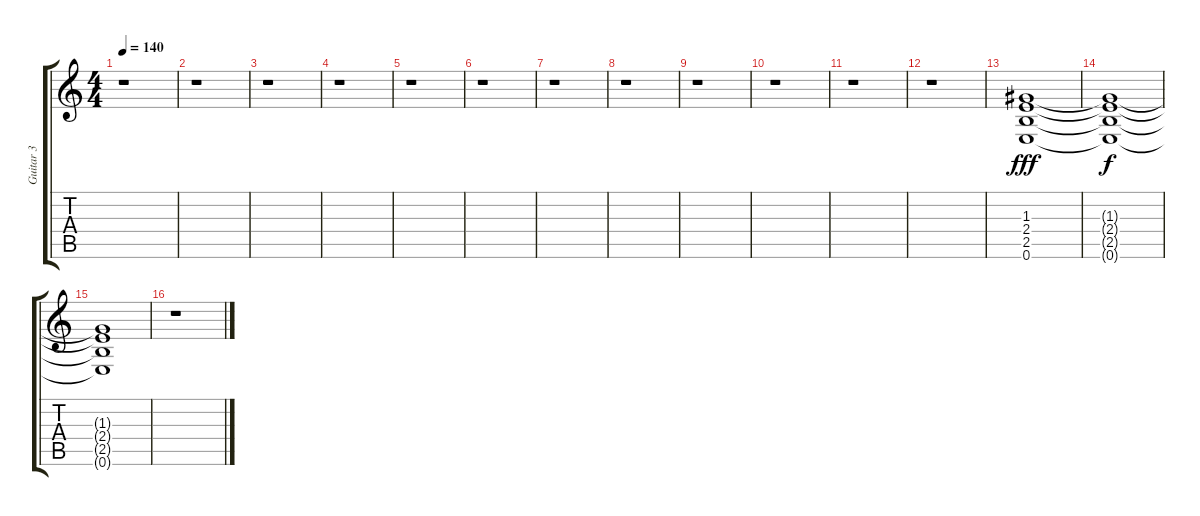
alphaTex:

\track ("Guitar 3" "Guitar 3") {instrument distortionguitar}
\staff {score tabs}
\tuning (E4 B3 G3 D3 A2 E2) {hide}
\ts (4 4)
\tempo 140
\clef g2
\ks c
r.1{dy f} |
r.1 |
r.1 |
r.1 |
r.1 |
r.1 |
r.1 |
r.1 |
r.1 |
r.1 |
r.1 |
r.1 |
(1.3 2.4 2.5 0.6).1{dy fff volume 10} |
(1.3{t} 2.4{t} 2.5{t} 0.6{t}).1{dy f} |
(1.3{t} 2.4{t} 2.5{t} 0.6{t}).1 |
r.1
